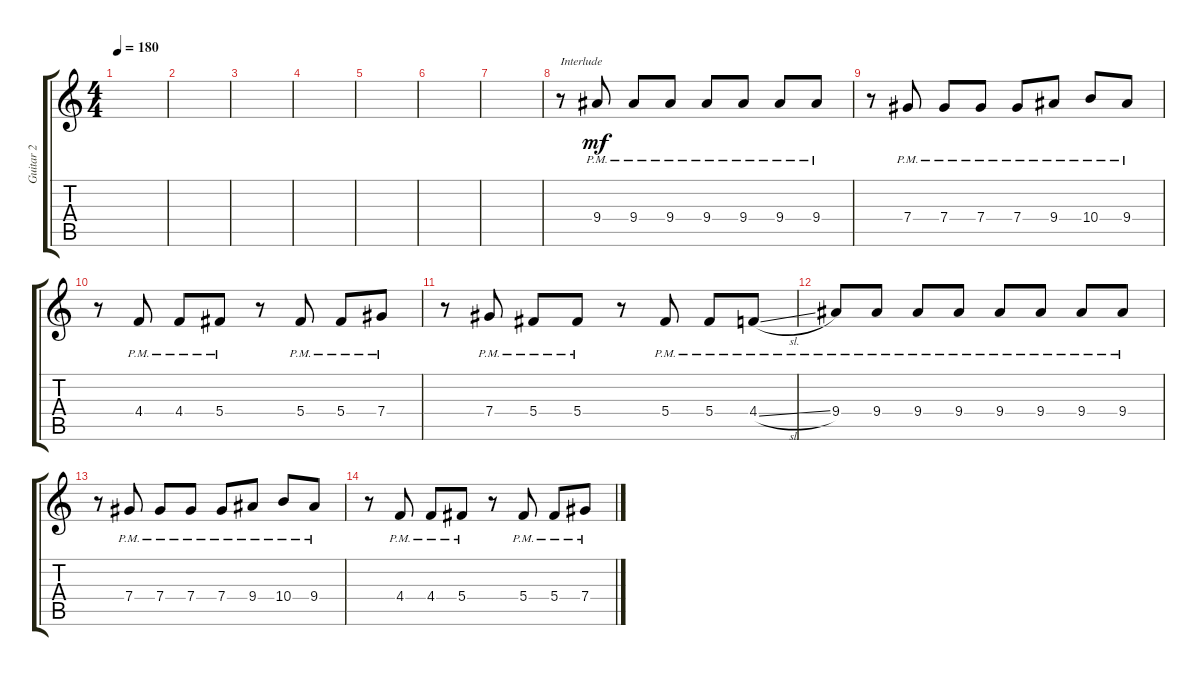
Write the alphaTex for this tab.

\track ("Guitar 2" "Guitar 2") {instrument distortionguitar}
\staff {score tabs}
\tuning (Eb4 Bb3 Gb3 Db3 Ab2 Eb2) {hide}
\ts (4 4)
\tempo 180
\clef g2
\ks c
|
|
|
|
|
|
|
r.8{txt "Interlude"} 9.4{pm}.8{dy mf} 9.4{pm}.8 9.4{pm}.8 9.4{pm}.8 9.4{pm}.8 9.4{pm}.8 9.4{pm}.8 |
r.8 7.4{pm}.8 7.4{pm}.8 7.4{pm}.8 7.4{pm}.8 9.4{pm}.8 10.4{pm}.8 9.4{pm}.8 |
r.8 4.4{pm}.8 4.4{pm}.8 5.4{pm}.8 r.8 5.4{pm}.8 5.4{pm}.8 7.4{pm}.8 |
r.8 7.4{pm}.8 5.4{pm}.8 5.4{pm}.8 r.8 5.4{pm}.8 5.4{pm}.8 4.4{sl pm}.8 |
9.4{pm}.8 9.4{pm}.8 9.4{pm}.8 9.4{pm}.8 9.4{pm}.8 9.4{pm}.8 9.4{pm}.8 9.4{pm}.8 |
r.8 7.4{pm}.8 7.4{pm}.8 7.4{pm}.8 7.4{pm}.8 9.4{pm}.8 10.4{pm}.8 9.4{pm}.8 |
r.8 4.4{pm}.8 4.4{pm}.8 5.4{pm}.8 r.8 5.4{pm}.8 5.4{pm}.8 7.4{pm}.8
